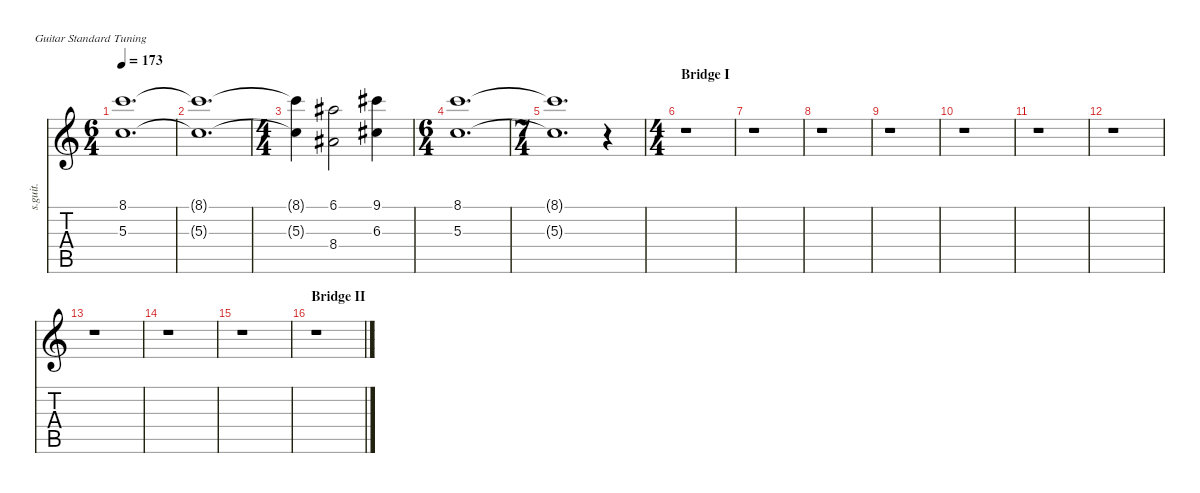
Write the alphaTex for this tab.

\defaultSystemsLayout 4
\hideDynamics
\bracketExtendMode nobrackets
\track ("Synthesizer #1 (Right Hand)" "s.guit.") {instrument lead1square}
\staff {score tabs}
\tuning (E4 B3 G3 D3 A2 E2)
\displaytranspose 12
\ts (6 4)
\beaming (8 2 2 2 2)
\tempo 173
\clef g2
\ks c
(8.1 5.3).1{d lyrics (0 "") lyrics (1 "") lyrics (2 "") lyrics (3 "") lyrics (4 "") dy mf} |
(8.1{t} 5.3{t}).1{d lyrics (0 "") lyrics (1 "") lyrics (2 "") lyrics (3 "") lyrics (4 "")} |
\ts (4 4)
\beaming (8 2 2 2 2)
(5.3{t} 8.1{t}).4{lyrics (0 "") lyrics (1 "") lyrics (2 "") lyrics (3 "") lyrics (4 "")} (6.1{acc #} 8.4{acc #}).2{lyrics (0 "") lyrics (1 "") lyrics (2 "") lyrics (3 "") lyrics (4 "")} (9.1{acc #} 6.3{acc #}).4{lyrics (0 "") lyrics (1 "") lyrics (2 "") lyrics (3 "") lyrics (4 "")} |
\ts (6 4)
\beaming (8 2 2 2 2)
(8.1 5.3).1{d lyrics (0 "") lyrics (1 "") lyrics (2 "") lyrics (3 "") lyrics (4 "")} |
\ts (7 4)
\beaming (8 2 2 2 2)
(8.1{t} 5.3{t}).1{d lyrics (0 "") lyrics (1 "") lyrics (2 "") lyrics (3 "") lyrics (4 "")} r.4 |
\ts (4 4)
\beaming (8 2 2 2 2)
\section ("" "Bridge I")
r.1 |
r.1 |
r.1 |
r.1 |
r.1 |
r.1 |
r.1 |
r.1 |
r.1 |
r.1 |
\section ("" "Bridge II")
r.1
